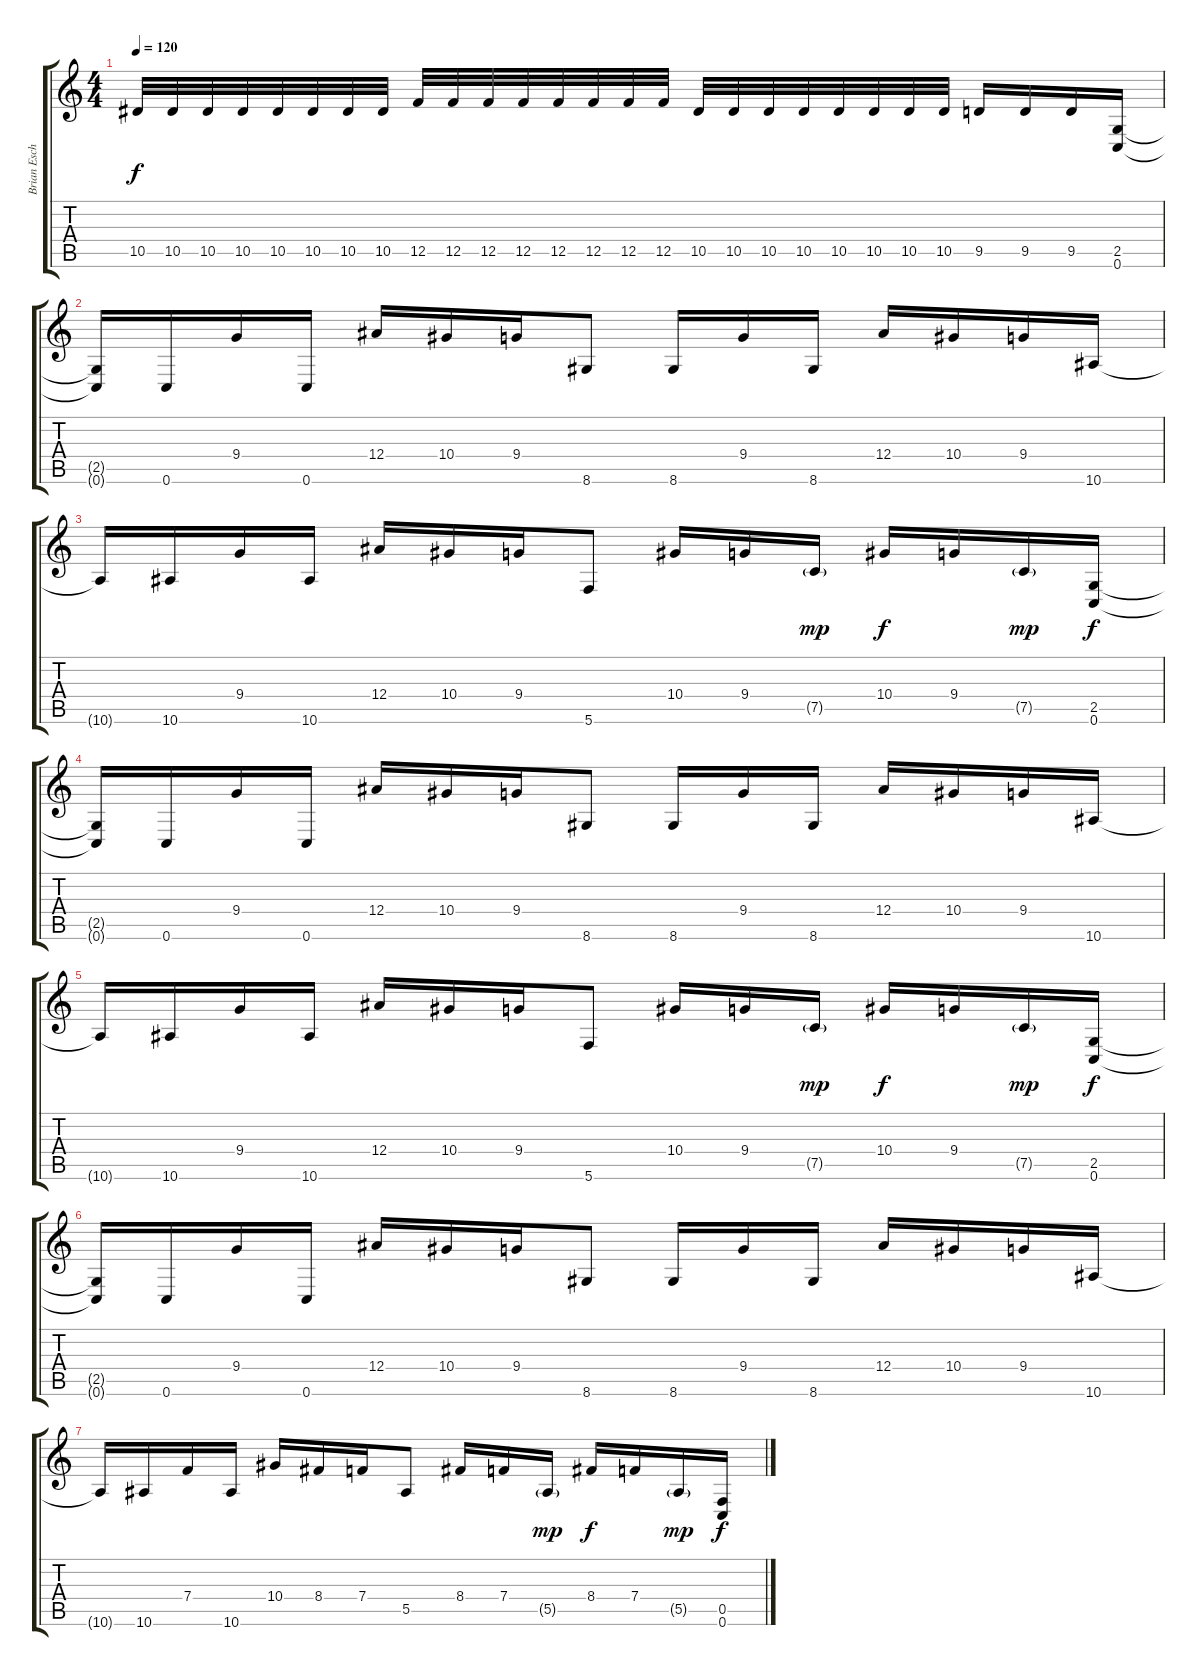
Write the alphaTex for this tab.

\track ("Brian Eschbach rhythm" "Brian Esch") {instrument distortionguitar}
\staff {score tabs}
\tuning (C4 G3 Eb3 Bb2 F2 C2) {hide}
\ts (4 4)
\tempo 120
\clef g2
\ks c
10.5.32{dy f} 10.5.32 10.5.32 10.5.32 10.5.32 10.5.32 10.5.32 10.5.32 12.5.32 12.5.32 12.5.32 12.5.32 12.5.32 12.5.32 12.5.32 12.5.32 10.5.32 10.5.32 10.5.32 10.5.32 10.5.32 10.5.32 10.5.32 10.5.32 9.5.16 9.5.16 9.5.16 (2.5 0.6).16 |
(2.5{t} 0.6{t}).16 0.6.16 9.4.16 0.6.16 12.4.16 10.4.16 9.4.16 8.6.8 8.6.16 9.4.16 8.6.16 12.4.16 10.4.16 9.4.16 10.6.16 |
10.6{t}.16 10.6.16 9.4.16 10.6.16 12.4.16 10.4.16 9.4.16 5.6.8 10.4.16 9.4.16 7.5{g}.16{dy mp} 10.4.16{dy f} 9.4.16 7.5{g}.16{dy mp} (2.5 0.6).16{dy f} |
(2.5{t} 0.6{t}).16 0.6.16 9.4.16 0.6.16 12.4.16 10.4.16 9.4.16 8.6.8 8.6.16 9.4.16 8.6.16 12.4.16 10.4.16 9.4.16 10.6.16 |
10.6{t}.16 10.6.16 9.4.16 10.6.16 12.4.16 10.4.16 9.4.16 5.6.8 10.4.16 9.4.16 7.5{g}.16{dy mp} 10.4.16{dy f} 9.4.16 7.5{g}.16{dy mp} (2.5 0.6).16{dy f} |
(2.5{t} 0.6{t}).16 0.6.16 9.4.16 0.6.16 12.4.16 10.4.16 9.4.16 8.6.8 8.6.16 9.4.16 8.6.16 12.4.16 10.4.16 9.4.16 10.6.16 |
10.6{t}.16 10.6.16 7.4.16 10.6.16 10.4.16 8.4.16 7.4.16 5.5.8 8.4.16 7.4.16 5.5{g}.16{dy mp} 8.4.16{dy f} 7.4.16 5.5{g}.16{dy mp} (0.5 0.6).16{dy f}
